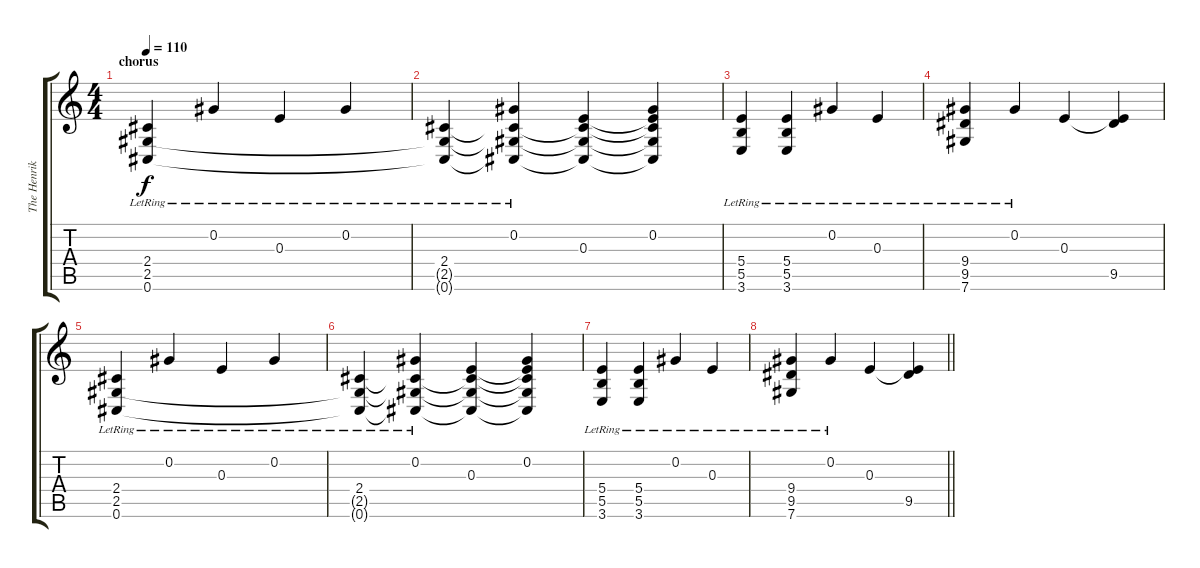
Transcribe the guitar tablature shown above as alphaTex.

\track ("The Henriksson" "The Henrik") {instrument distortionguitar}
\staff {score tabs}
\tuning (Db4 Ab3 E3 B2 Gb2 Db2) {hide}
\ts (4 4)
\section ("" "chorus")
\tempo 110
\clef g2
\ks c
(2.4{lr} 2.5{lr} 0.6{lr}).4{dy f} 0.2{lr}.4 0.3{lr}.4 0.2{lr}.4 |
(2.4{lr} 2.5{t} 0.6{t}).4 (0.2{lr} 2.4{t} 2.5{t} 0.6{t}).4 (0.3 2.4{t} 2.5{t} 0.6{t}).4 (0.2 0.3{t} 2.4{t} 2.5{t} 0.6{t}).4 |
(5.4{lr} 5.5{lr} 3.6{lr}).4 (5.4{lr} 5.5{lr} 3.6{lr}).4 0.2{lr}.4 0.3{lr}.4 |
(9.4{lr} 9.5{lr} 7.6{lr}).4 0.2{lr}.4 0.3.4 (0.3{t} 9.5).4 |
(2.4{lr} 2.5{lr} 0.6{lr}).4 0.2{lr}.4 0.3{lr}.4 0.2{lr}.4 |
(2.4{lr} 2.5{t} 0.6{t}).4 (0.2{lr} 2.4{t} 2.5{t} 0.6{t}).4 (0.3 2.4{t} 2.5{t} 0.6{t}).4 (0.2 0.3{t} 2.4{t} 2.5{t} 0.6{t}).4 |
(5.4{lr} 5.5{lr} 3.6{lr}).4 (5.4{lr} 5.5{lr} 3.6{lr}).4 0.2{lr}.4 0.3{lr}.4 |
\barLineRight lightlight
(9.4{lr} 9.5{lr} 7.6{lr}).4 0.2{lr}.4 0.3.4 (0.3{t} 9.5).4
